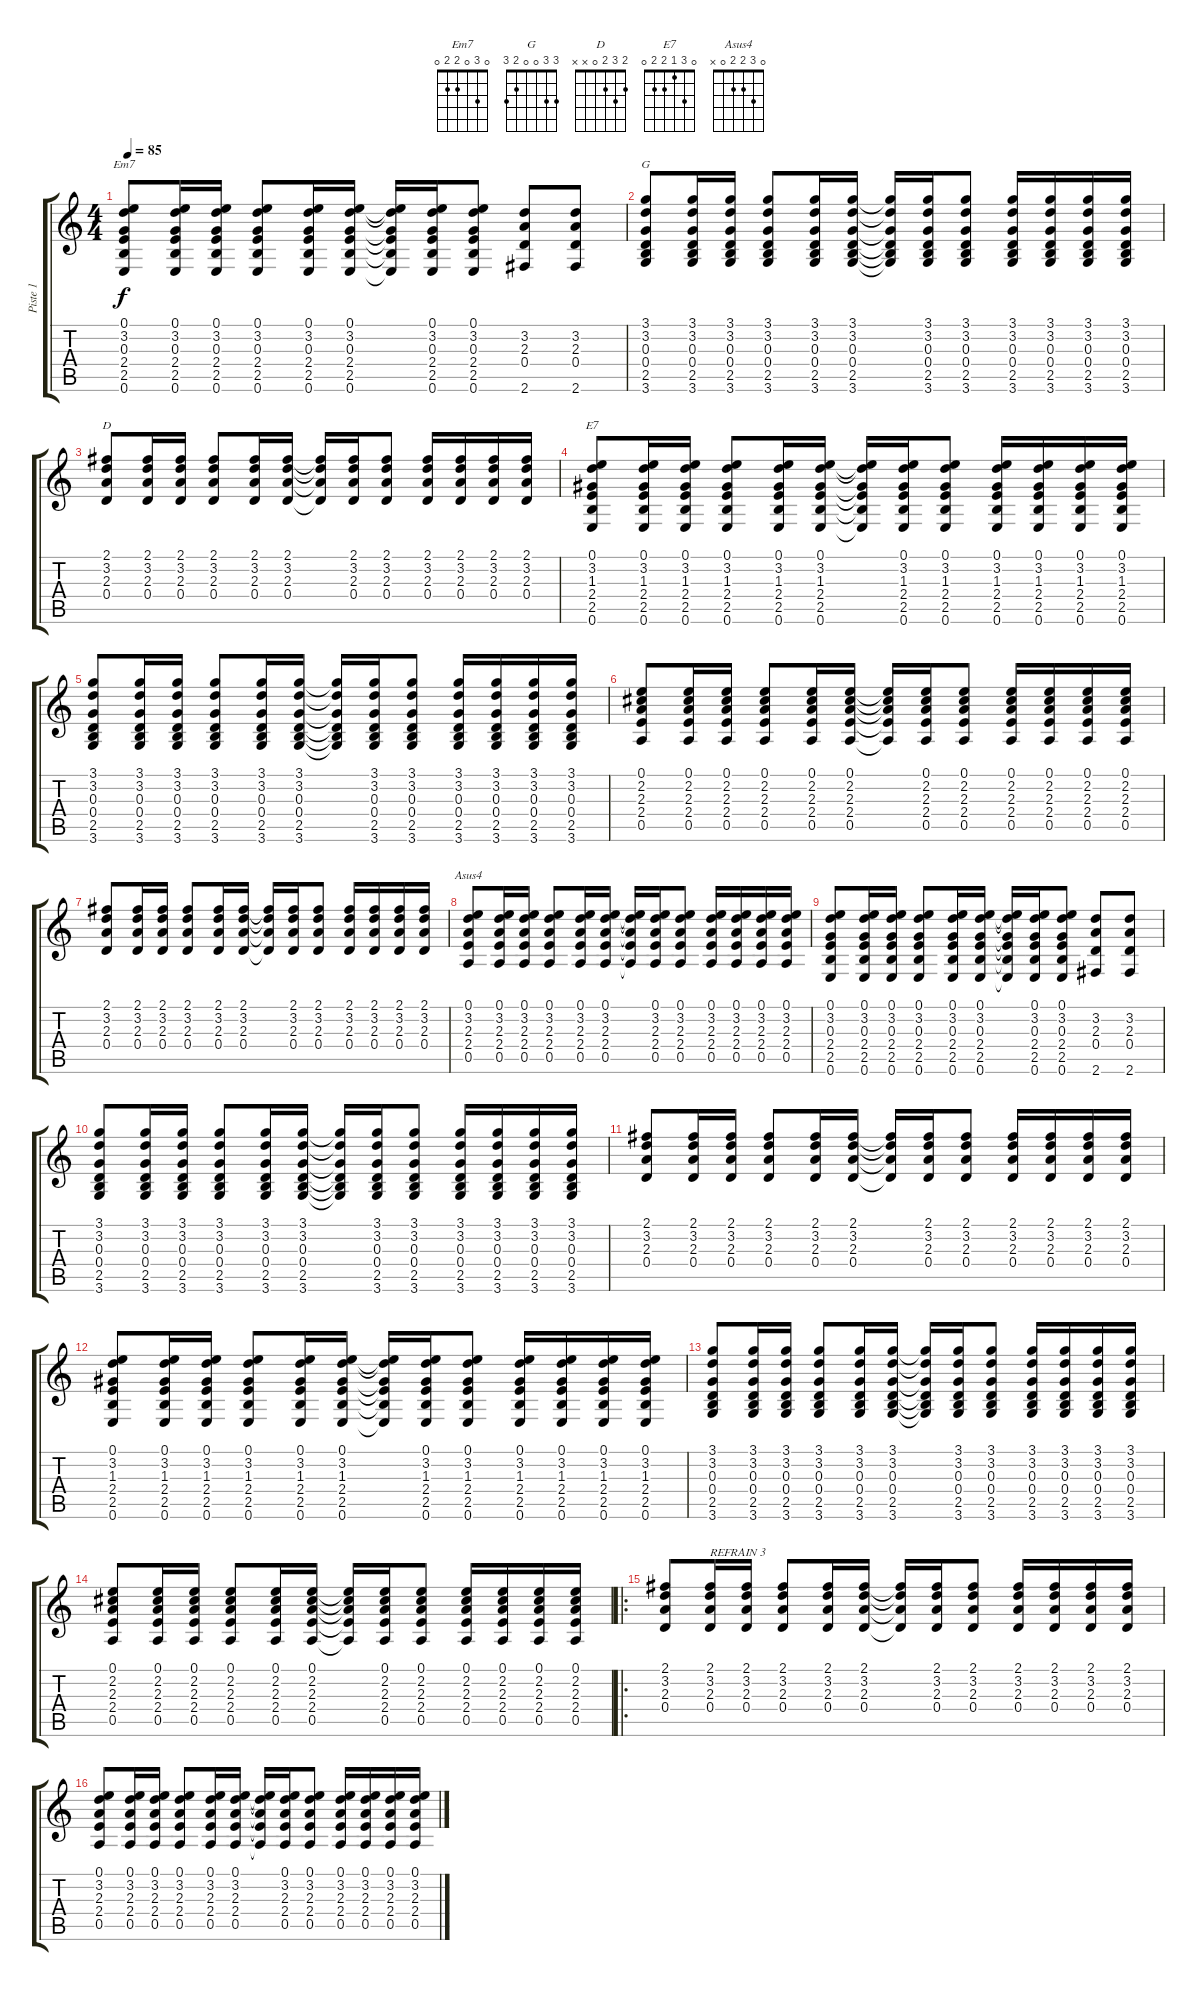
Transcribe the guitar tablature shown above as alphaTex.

\track ("Piste 1" "Piste 1") {instrument acousticguitarnylon}
\staff {score tabs}
\tuning (E4 B3 G3 D3 A2 E2) {hide}
\chord ("Em7" 0 3 0 2 2 0)
\chord ("G" 3 3 0 0 2 3)
\chord ("D" 2 3 2 0 x x)
\chord ("E7" 0 3 1 2 2 0)
\chord ("Asus4" 0 3 2 2 0 x)
\ts (4 4)
\tempo 85
\clef g2
\ks c
(0.1 3.2 0.3 2.4 2.5 0.6).8{ch "Em7" dy f} (0.1 3.2 0.3 2.4 2.5 0.6).16 (0.1 3.2 0.3 2.4 2.5 0.6).16 (0.1 3.2 0.3 2.4 2.5 0.6).8 (0.1 3.2 0.3 2.4 2.5 0.6).16 (0.1 3.2 0.3 2.4 2.5 0.6).16 (0.1{t} 3.2{t} 0.3{t} 2.4{t} 2.5{t} 0.6{t}).16 (0.1 3.2 0.3 2.4 2.5 0.6).16 (0.1 3.2 0.3 2.4 2.5 0.6).8 (3.2 2.3 0.4 2.6).8 (3.2 2.3 0.4 2.6).8 |
(3.1 3.2 0.3 0.4 2.5 3.6).8{ch "G"} (3.1 3.2 0.3 0.4 2.5 3.6).16 (3.1 3.2 0.3 0.4 2.5 3.6).16 (3.1 3.2 0.3 0.4 2.5 3.6).8 (3.1 3.2 0.3 0.4 2.5 3.6).16 (3.1 3.2 0.3 0.4 2.5 3.6).16 (3.1{t} 3.2{t} 0.3{t} 0.4{t} 2.5{t} 3.6{t}).16 (3.1 3.2 0.3 0.4 2.5 3.6).16 (3.1 3.2 0.3 0.4 2.5 3.6).8 (3.1 3.2 0.3 0.4 2.5 3.6).16 (3.1 3.2 0.3 0.4 2.5 3.6).16 (3.1 3.2 0.3 0.4 2.5 3.6).16 (3.1 3.2 0.3 0.4 2.5 3.6).16 |
(2.1 3.2 2.3 0.4).8{ch "D"} (2.1 3.2 2.3 0.4).16 (2.1 3.2 2.3 0.4).16 (2.1 3.2 2.3 0.4).8 (2.1 3.2 2.3 0.4).16 (2.1 3.2 2.3 0.4).16 (2.1{t} 3.2{t} 2.3{t} 0.4{t}).16 (2.1 3.2 2.3 0.4).16 (2.1 3.2 2.3 0.4).8 (2.1 3.2 2.3 0.4).16 (2.1 3.2 2.3 0.4).16 (2.1 3.2 2.3 0.4).16 (2.1 3.2 2.3 0.4).16 |
(0.1 3.2 1.3 2.4 2.5 0.6).8{ch "E7"} (0.1 3.2 1.3 2.4 2.5 0.6).16 (0.1 3.2 1.3 2.4 2.5 0.6).16 (0.1 3.2 1.3 2.4 2.5 0.6).8 (0.1 3.2 1.3 2.4 2.5 0.6).16 (0.1 3.2 1.3 2.4 2.5 0.6).16 (0.1{t} 3.2{t} 1.3{t} 2.4{t} 2.5{t} 0.6{t}).16 (0.1 3.2 1.3 2.4 2.5 0.6).16 (0.1 3.2 1.3 2.4 2.5 0.6).8 (0.1 3.2 1.3 2.4 2.5 0.6).16 (0.1 3.2 1.3 2.4 2.5 0.6).16 (0.1 3.2 1.3 2.4 2.5 0.6).16 (0.1 3.2 1.3 2.4 2.5 0.6).16 |
(3.1 3.2 0.3 0.4 2.5 3.6).8 (3.1 3.2 0.3 0.4 2.5 3.6).16 (3.1 3.2 0.3 0.4 2.5 3.6).16 (3.1 3.2 0.3 0.4 2.5 3.6).8 (3.1 3.2 0.3 0.4 2.5 3.6).16 (3.1 3.2 0.3 0.4 2.5 3.6).16 (3.1{t} 3.2{t} 0.3{t} 0.4{t} 2.5{t} 3.6{t}).16 (3.1 3.2 0.3 0.4 2.5 3.6).16 (3.1 3.2 0.3 0.4 2.5 3.6).8 (3.1 3.2 0.3 0.4 2.5 3.6).16 (3.1 3.2 0.3 0.4 2.5 3.6).16 (3.1 3.2 0.3 0.4 2.5 3.6).16 (3.1 3.2 0.3 0.4 2.5 3.6).16 |
(0.1 2.2 2.3 2.4 0.5).8 (0.1 2.2 2.3 2.4 0.5).16 (0.1 2.2 2.3 2.4 0.5).16 (0.1 2.2 2.3 2.4 0.5).8 (0.1 2.2 2.3 2.4 0.5).16 (0.1 2.2 2.3 2.4 0.5).16 (0.1{t} 2.2{t} 2.3{t} 2.4{t} 0.5{t}).16 (0.1 2.2 2.3 2.4 0.5).16 (0.1 2.2 2.3 2.4 0.5).8 (0.1 2.2 2.3 2.4 0.5).16 (0.1 2.2 2.3 2.4 0.5).16 (0.1 2.2 2.3 2.4 0.5).16 (0.1 2.2 2.3 2.4 0.5).16 |
(2.1 3.2 2.3 0.4).8 (2.1 3.2 2.3 0.4).16 (2.1 3.2 2.3 0.4).16 (2.1 3.2 2.3 0.4).8 (2.1 3.2 2.3 0.4).16 (2.1 3.2 2.3 0.4).16 (2.1{t} 3.2{t} 2.3{t} 0.4{t}).16 (2.1 3.2 2.3 0.4).16 (2.1 3.2 2.3 0.4).8 (2.1 3.2 2.3 0.4).16 (2.1 3.2 2.3 0.4).16 (2.1 3.2 2.3 0.4).16 (2.1 3.2 2.3 0.4).16 |
(0.1 3.2 2.3 2.4 0.5).8{ch "Asus4"} (0.1 3.2 2.3 2.4 0.5).16 (0.1 3.2 2.3 2.4 0.5).16 (0.1 3.2 2.3 2.4 0.5).8 (0.1 3.2 2.3 2.4 0.5).16 (0.1 3.2 2.3 2.4 0.5).16 (0.1{t} 3.2{t} 2.3{t} 2.4{t} 0.5{t}).16 (0.1 3.2 2.3 2.4 0.5).16 (0.1 3.2 2.3 2.4 0.5).8 (0.1 3.2 2.3 2.4 0.5).16 (0.1 3.2 2.3 2.4 0.5).16 (0.1 3.2 2.3 2.4 0.5).16 (0.1 3.2 2.3 2.4 0.5).16 |
(0.1 3.2 0.3 2.4 2.5 0.6).8 (0.1 3.2 0.3 2.4 2.5 0.6).16 (0.1 3.2 0.3 2.4 2.5 0.6).16 (0.1 3.2 0.3 2.4 2.5 0.6).8 (0.1 3.2 0.3 2.4 2.5 0.6).16 (0.1 3.2 0.3 2.4 2.5 0.6).16 (0.1{t} 3.2{t} 0.3{t} 2.4{t} 2.5{t} 0.6{t}).16 (0.1 3.2 0.3 2.4 2.5 0.6).16 (0.1 3.2 0.3 2.4 2.5 0.6).8 (3.2 2.3 0.4 2.6).8 (3.2 2.3 0.4 2.6).8 |
(3.1 3.2 0.3 0.4 2.5 3.6).8 (3.1 3.2 0.3 0.4 2.5 3.6).16 (3.1 3.2 0.3 0.4 2.5 3.6).16 (3.1 3.2 0.3 0.4 2.5 3.6).8 (3.1 3.2 0.3 0.4 2.5 3.6).16 (3.1 3.2 0.3 0.4 2.5 3.6).16 (3.1{t} 3.2{t} 0.3{t} 0.4{t} 2.5{t} 3.6{t}).16 (3.1 3.2 0.3 0.4 2.5 3.6).16 (3.1 3.2 0.3 0.4 2.5 3.6).8 (3.1 3.2 0.3 0.4 2.5 3.6).16 (3.1 3.2 0.3 0.4 2.5 3.6).16 (3.1 3.2 0.3 0.4 2.5 3.6).16 (3.1 3.2 0.3 0.4 2.5 3.6).16 |
(2.1 3.2 2.3 0.4).8 (2.1 3.2 2.3 0.4).16 (2.1 3.2 2.3 0.4).16 (2.1 3.2 2.3 0.4).8 (2.1 3.2 2.3 0.4).16 (2.1 3.2 2.3 0.4).16 (2.1{t} 3.2{t} 2.3{t} 0.4{t}).16 (2.1 3.2 2.3 0.4).16 (2.1 3.2 2.3 0.4).8 (2.1 3.2 2.3 0.4).16 (2.1 3.2 2.3 0.4).16 (2.1 3.2 2.3 0.4).16 (2.1 3.2 2.3 0.4).16 |
(0.1 3.2 1.3 2.4 2.5 0.6).8 (0.1 3.2 1.3 2.4 2.5 0.6).16 (0.1 3.2 1.3 2.4 2.5 0.6).16 (0.1 3.2 1.3 2.4 2.5 0.6).8 (0.1 3.2 1.3 2.4 2.5 0.6).16 (0.1 3.2 1.3 2.4 2.5 0.6).16 (0.1{t} 3.2{t} 1.3{t} 2.4{t} 2.5{t} 0.6{t}).16 (0.1 3.2 1.3 2.4 2.5 0.6).16 (0.1 3.2 1.3 2.4 2.5 0.6).8 (0.1 3.2 1.3 2.4 2.5 0.6).16 (0.1 3.2 1.3 2.4 2.5 0.6).16 (0.1 3.2 1.3 2.4 2.5 0.6).16 (0.1 3.2 1.3 2.4 2.5 0.6).16 |
(3.1 3.2 0.3 0.4 2.5 3.6).8 (3.1 3.2 0.3 0.4 2.5 3.6).16 (3.1 3.2 0.3 0.4 2.5 3.6).16 (3.1 3.2 0.3 0.4 2.5 3.6).8 (3.1 3.2 0.3 0.4 2.5 3.6).16 (3.1 3.2 0.3 0.4 2.5 3.6).16 (3.1{t} 3.2{t} 0.3{t} 0.4{t} 2.5{t} 3.6{t}).16 (3.1 3.2 0.3 0.4 2.5 3.6).16 (3.1 3.2 0.3 0.4 2.5 3.6).8 (3.1 3.2 0.3 0.4 2.5 3.6).16 (3.1 3.2 0.3 0.4 2.5 3.6).16 (3.1 3.2 0.3 0.4 2.5 3.6).16 (3.1 3.2 0.3 0.4 2.5 3.6).16 |
(0.1 2.2 2.3 2.4 0.5).8 (0.1 2.2 2.3 2.4 0.5).16 (0.1 2.2 2.3 2.4 0.5).16 (0.1 2.2 2.3 2.4 0.5).8 (0.1 2.2 2.3 2.4 0.5).16 (0.1 2.2 2.3 2.4 0.5).16 (0.1{t} 2.2{t} 2.3{t} 2.4{t} 0.5{t}).16 (0.1 2.2 2.3 2.4 0.5).16 (0.1 2.2 2.3 2.4 0.5).8 (0.1 2.2 2.3 2.4 0.5).16 (0.1 2.2 2.3 2.4 0.5).16 (0.1 2.2 2.3 2.4 0.5).16 (0.1 2.2 2.3 2.4 0.5).16 |
\ro
(2.1 3.2 2.3 0.4).8 (2.1 3.2 2.3 0.4).16{txt "REFRAIN 3"} (2.1 3.2 2.3 0.4).16 (2.1 3.2 2.3 0.4).8 (2.1 3.2 2.3 0.4).16 (2.1 3.2 2.3 0.4).16 (2.1{t} 3.2{t} 2.3{t} 0.4{t}).16 (2.1 3.2 2.3 0.4).16 (2.1 3.2 2.3 0.4).8 (2.1 3.2 2.3 0.4).16 (2.1 3.2 2.3 0.4).16 (2.1 3.2 2.3 0.4).16 (2.1 3.2 2.3 0.4).16 |
(0.1 3.2 2.3 2.4 0.5).8 (0.1 3.2 2.3 2.4 0.5).16 (0.1 3.2 2.3 2.4 0.5).16 (0.1 3.2 2.3 2.4 0.5).8 (0.1 3.2 2.3 2.4 0.5).16 (0.1 3.2 2.3 2.4 0.5).16 (0.1{t} 3.2{t} 2.3{t} 2.4{t} 0.5{t}).16 (0.1 3.2 2.3 2.4 0.5).16 (0.1 3.2 2.3 2.4 0.5).8 (0.1 3.2 2.3 2.4 0.5).16 (0.1 3.2 2.3 2.4 0.5).16 (0.1 3.2 2.3 2.4 0.5).16 (0.1 3.2 2.3 2.4 0.5).16
